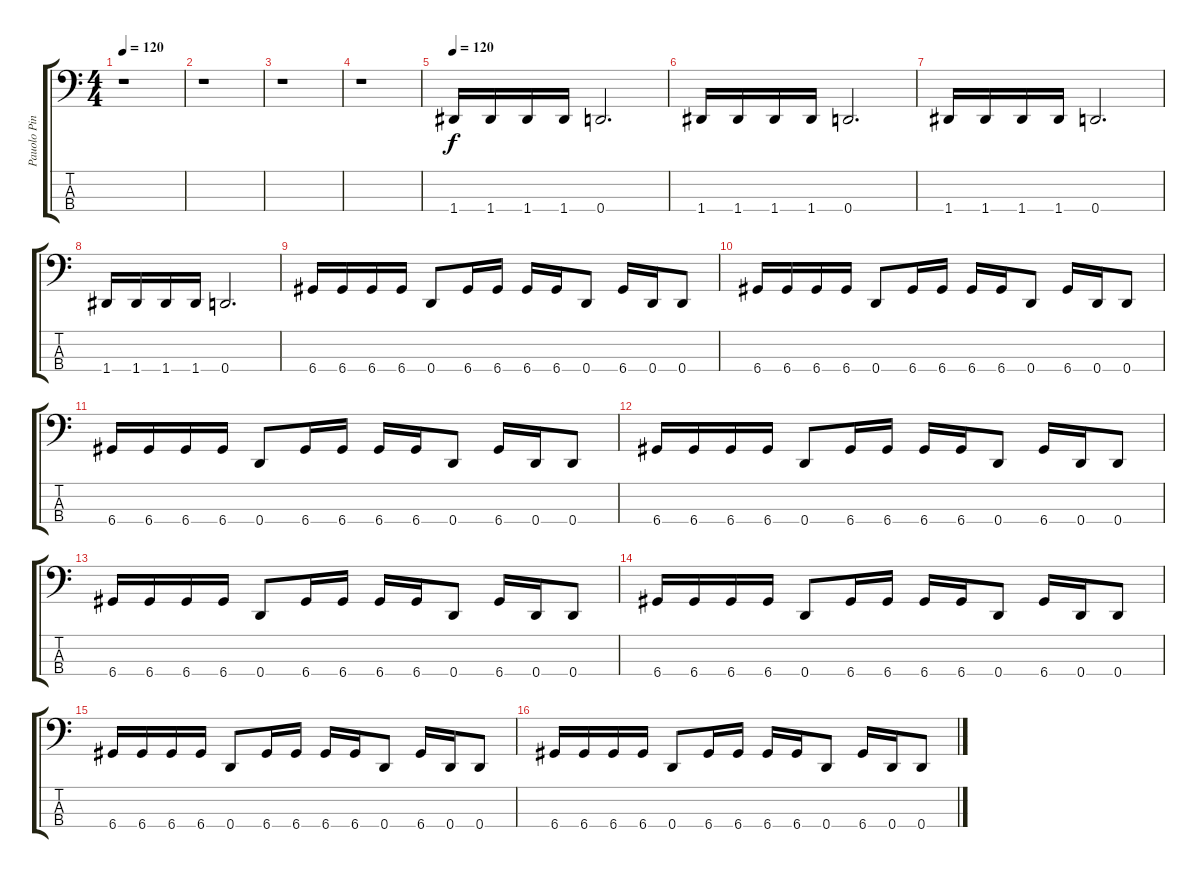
\track ("Pauolo Pinto Jr" "Pauolo Pin") {instrument electricbasspick}
\staff {score tabs}
\tuning (F2 C2 G1 D1) {hide}
\ts (4 4)
\tempo 120
\tempo 135
\tempo 120
\clef f4
\ks c
r.1{dy f instrument electricbasspick} |
r.1 |
r.1 |
r.1 |
\tempo 120
1.4.16 1.4.16 1.4.16 1.4.16 0.4.2{d} |
1.4.16 1.4.16 1.4.16 1.4.16 0.4.2{d} |
1.4.16 1.4.16 1.4.16 1.4.16 0.4.2{d} |
1.4.16 1.4.16 1.4.16 1.4.16 0.4.2{d} |
6.4.16 6.4.16 6.4.16 6.4.16 0.4.8 6.4.16 6.4.16 6.4.16 6.4.16 0.4.8 6.4.16 0.4.16 0.4.8 |
6.4.16 6.4.16 6.4.16 6.4.16 0.4.8 6.4.16 6.4.16 6.4.16 6.4.16 0.4.8 6.4.16 0.4.16 0.4.8 |
6.4.16 6.4.16 6.4.16 6.4.16 0.4.8 6.4.16 6.4.16 6.4.16 6.4.16 0.4.8 6.4.16 0.4.16 0.4.8 |
6.4.16 6.4.16 6.4.16 6.4.16 0.4.8 6.4.16 6.4.16 6.4.16 6.4.16 0.4.8 6.4.16 0.4.16 0.4.8 |
6.4.16 6.4.16 6.4.16 6.4.16 0.4.8 6.4.16 6.4.16 6.4.16 6.4.16 0.4.8 6.4.16 0.4.16 0.4.8 |
6.4.16 6.4.16 6.4.16 6.4.16 0.4.8 6.4.16 6.4.16 6.4.16 6.4.16 0.4.8 6.4.16 0.4.16 0.4.8 |
6.4.16 6.4.16 6.4.16 6.4.16 0.4.8 6.4.16 6.4.16 6.4.16 6.4.16 0.4.8 6.4.16 0.4.16 0.4.8 |
6.4.16 6.4.16 6.4.16 6.4.16 0.4.8 6.4.16 6.4.16 6.4.16 6.4.16 0.4.8 6.4.16 0.4.16 0.4.8
